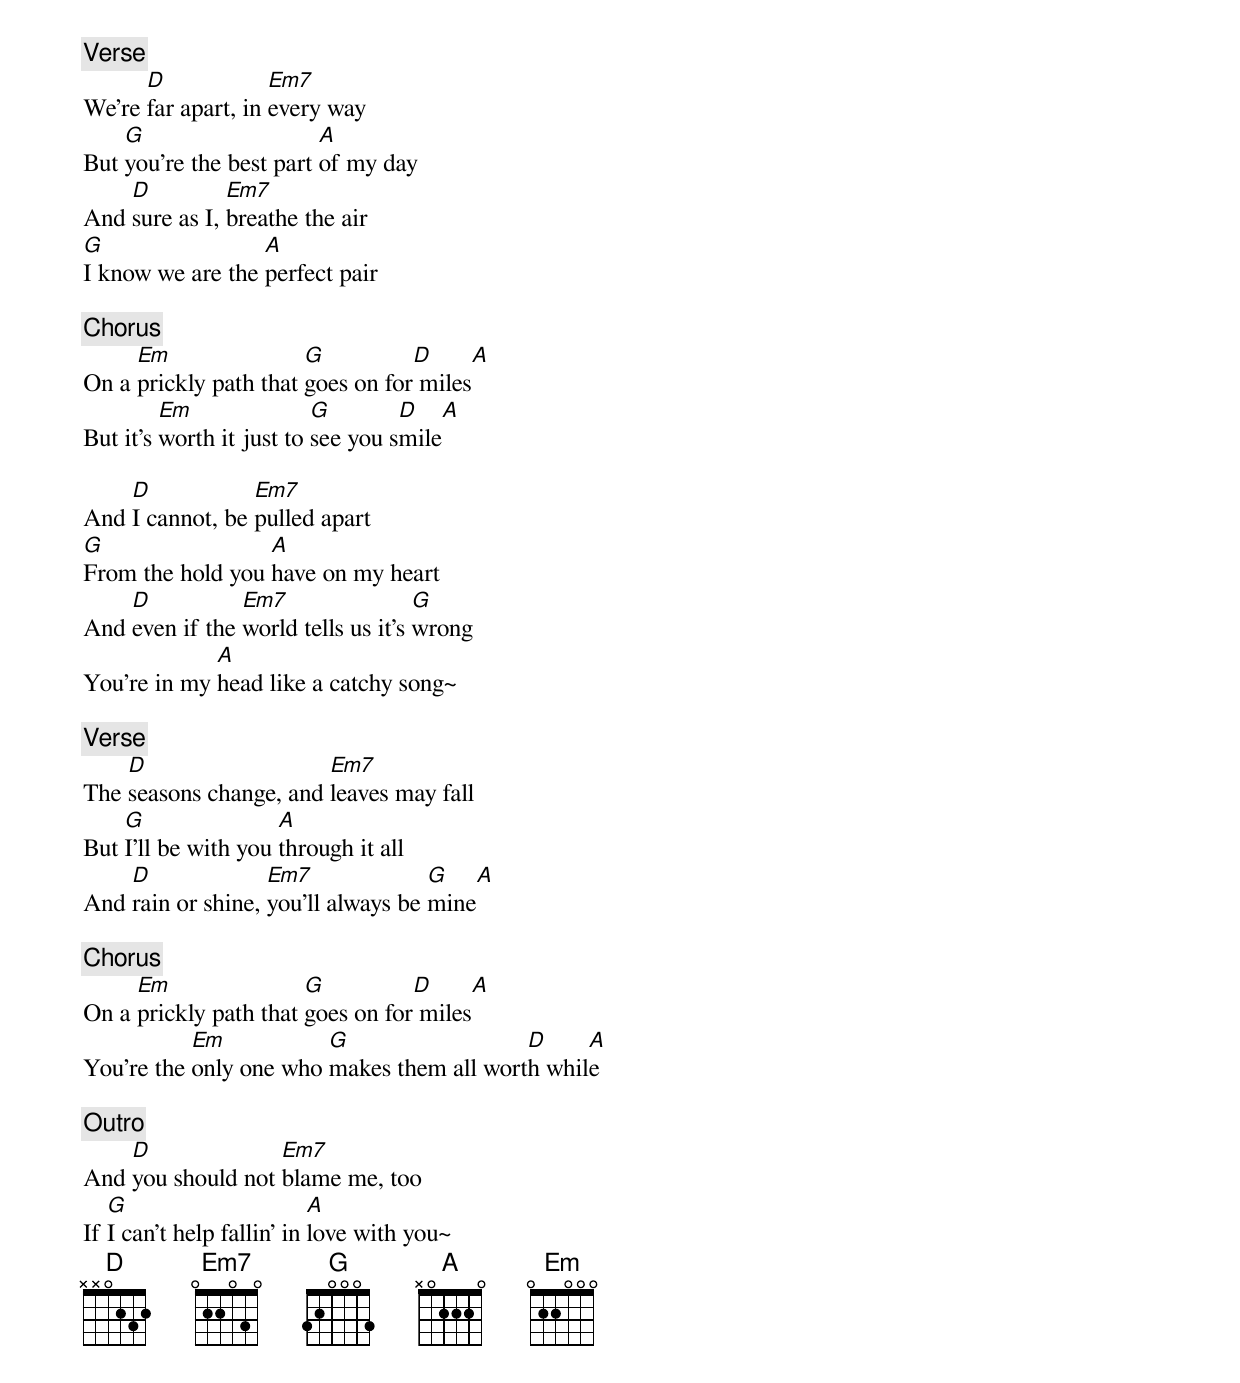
[Verse]
      D             Em7
We're far apart, in every way
    G                    A
But you're the best part of my day
    D          Em7
And sure as I, breathe the air
G                 A
I know we are the perfect pair

[Chorus]
     Em                G          D      A
On a prickly path that goes on for miles
         Em               G        D    A
But it's worth it just to see you smile

    D            Em7
And I cannot, be pulled apart
G                 A
From the hold you have on my heart
    D           Em7                 G
And even if the world tells us it's wrong
             A
You're in my head like a catchy song~

[Verse]
    D                   Em7
The seasons change, and leaves may fall
    G                A
But I'll be with you through it all
    D              Em7              G    A
And rain or shine, you'll always be mine

[Chorus]
     Em                G          D      A
On a prickly path that goes on for miles
           Em           G                  D     A
You're the only one who makes them all worth while

[Outro]
    D              Em7
And you should not blame me, too
   G                       A
If I can't help fallin' in love with you~
